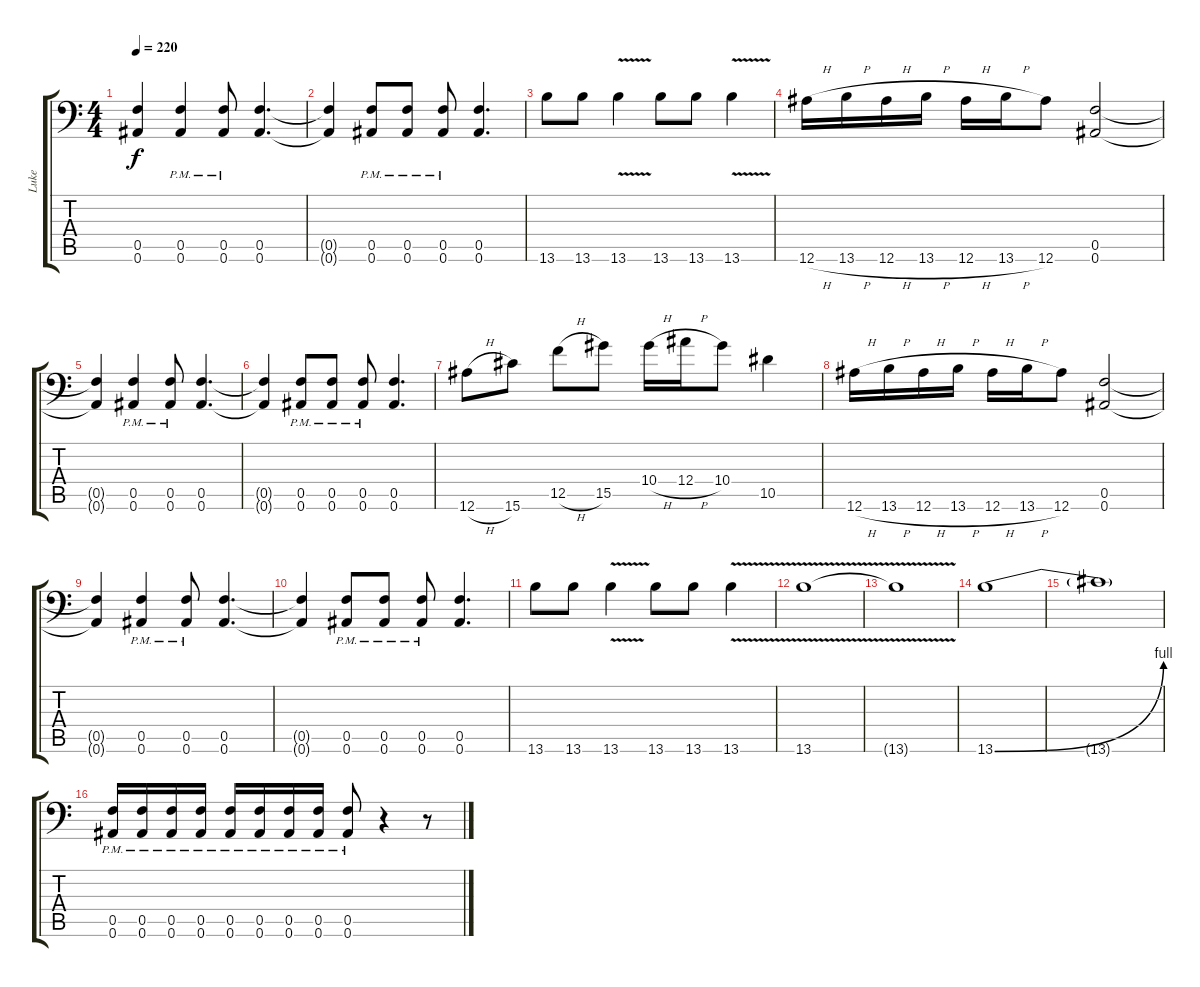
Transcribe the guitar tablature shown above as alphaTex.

\track ("Luke" "Luke") {instrument distortionguitar}
\staff {score tabs}
\tuning (C4 G3 Eb3 Bb2 F2 Bb1) {hide}
\ts (4 4)
\tempo 220
\clef f4
\ks c
(0.5{t} 0.6{t}).4{dy f} (0.5{pm} 0.6{pm}).4 (0.5{pm} 0.6{pm}).8 (0.5 0.6).4{d} |
(0.5{t} 0.6{t}).4 (0.5{pm} 0.6{pm}).8 (0.5{pm} 0.6{pm}).8 (0.5{pm} 0.6{pm}).8 (0.5 0.6).4{d} |
13.6.8 13.6.8 13.6{v}.4 13.6.8 13.6.8 13.6{v}.4 |
12.6{h}.16 13.6{h}.16 12.6{h}.16 13.6{h}.16 12.6{h}.16 13.6{h}.16 12.6.8 (0.5 0.6).2 |
(0.5{t} 0.6{t}).4 (0.5{pm} 0.6{pm}).4 (0.5{pm} 0.6{pm}).8 (0.5 0.6).4{d} |
(0.5{t} 0.6{t}).4 (0.5{pm} 0.6{pm}).8 (0.5{pm} 0.6{pm}).8 (0.5{pm} 0.6{pm}).8 (0.5 0.6).4{d} |
12.6{h}.8 15.6.8 12.5{h}.8 15.5.8 10.4{h}.16 12.4{h}.16 10.4.8 10.5.4 |
12.6{h}.16 13.6{h}.16 12.6{h}.16 13.6{h}.16 12.6{h}.16 13.6{h}.16 12.6.8 (0.5 0.6).2 |
(0.5{t} 0.6{t}).4 (0.5{pm} 0.6{pm}).4 (0.5{pm} 0.6{pm}).8 (0.5 0.6).4{d} |
(0.5{t} 0.6{t}).4 (0.5{pm} 0.6{pm}).8 (0.5{pm} 0.6{pm}).8 (0.5{pm} 0.6{pm}).8 (0.5 0.6).4{d} |
13.6.8 13.6.8 13.6{v}.4 13.6.8 13.6.8 13.6{v}.4 |
13.6{v}.1 |
13.6{t}.1 |
13.6{be (bend 0 0 60 4)}.1 |
13.6{t}.1 |
(0.5{pm} 0.6{pm}).16 (0.5{pm} 0.6{pm}).16 (0.5{pm} 0.6{pm}).16 (0.5{pm} 0.6{pm}).16 (0.5{pm} 0.6{pm}).16 (0.5{pm} 0.6{pm}).16 (0.5{pm} 0.6{pm}).16 (0.5{pm} 0.6{pm}).16 (0.5{pm} 0.6{pm}).8 r.4 r.8
